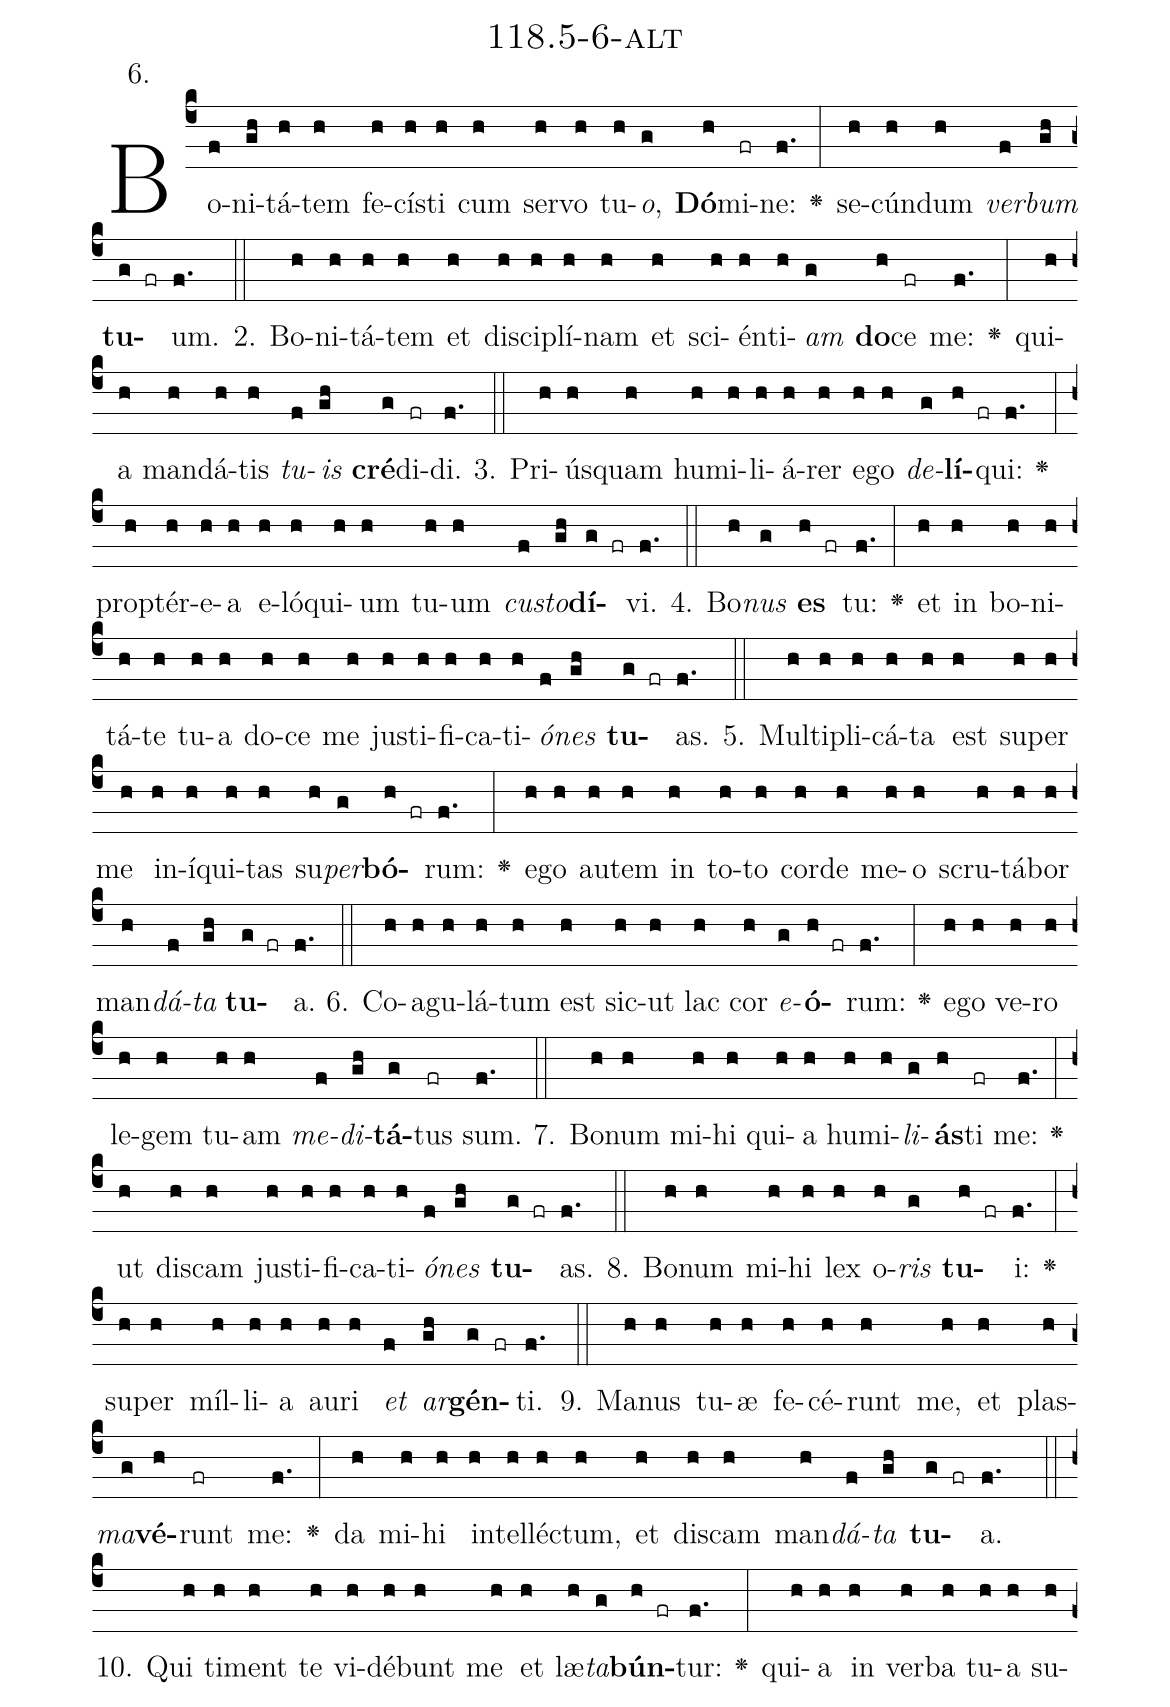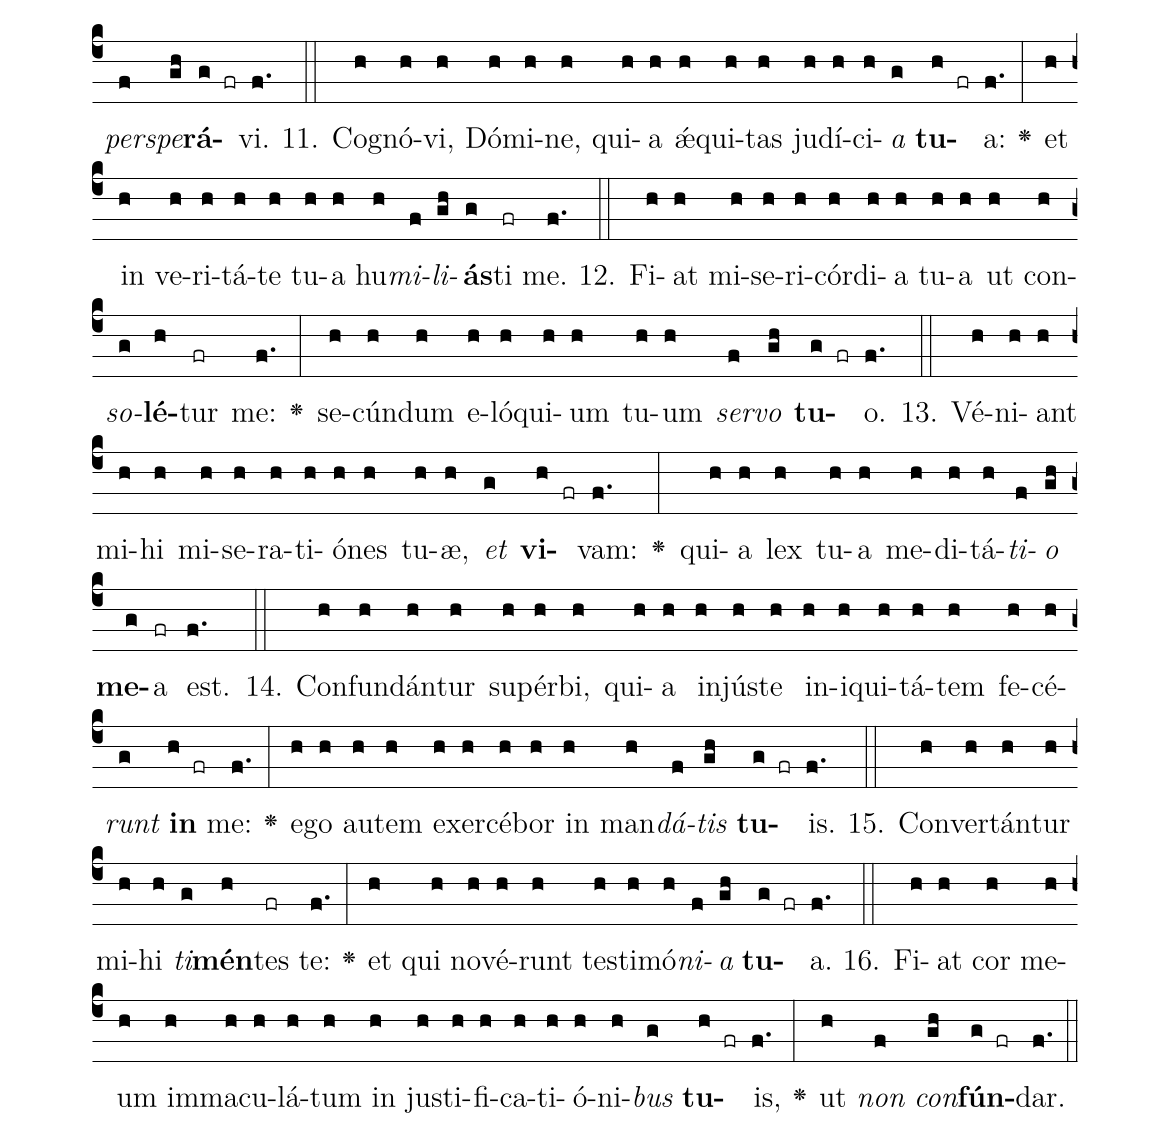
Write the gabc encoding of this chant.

name: 118.5-6-alt;
annotation: 6.;
%%
(c4)Bo(f)ni(gh)tá(h)tem(h) fe(h)cís(h)ti(h) cum(h) ser(h)vo(h) tu(h)<i>o</i>,(g) <b>Dó</b>(h)mi(fr)ne:(f.) <v>\greheightstar</v>(:) se(h)cún(h)dum(h) <i>ver</i>(f)<i>bum</i>(gh) <b>tu</b>(g fr)um.(f.) (::)
2. Bo(h)ni(h)tá(h)tem(h) et(h) di(h)sci(h)plí(h)nam(h) et(h) sci(h)én(h)ti(h)<i>am</i>(g) <b>do</b>(h)ce(fr) me:(f.) <v>\greheightstar</v>(:) qui(h)a(h) man(h)dá(h)tis(h) <i>tu</i>(f)<i>is</i>(gh) <b>cré</b>(g)di(fr)di.(f.) (::)
3. Pri(h)ús(h)quam(h) hu(h)mi(h)li(h)á(h)rer(h) e(h)go(h) <i>de</i>(g)<b>lí</b>(h fr)qui:(f.) <v>\greheightstar</v>(:) prop(h)tér(h)e(h)a(h) e(h)ló(h)qui(h)um(h) tu(h)um(h) <i>cus</i>(f)<i>to</i>(gh)<b>dí</b>(g fr)vi.(f.) (::)
4. Bo(h)<i>nus</i>(g) <b>es</b>(h fr) tu:(f.) <v>\greheightstar</v>(:) et(h) in(h) bo(h)ni(h)tá(h)te(h) tu(h)a(h) do(h)ce(h) me(h) jus(h)ti(h)fi(h)ca(h)ti(h)<i>ó</i>(f)<i>nes</i>(gh) <b>tu</b>(g fr)as.(f.) (::)
5. Mul(h)ti(h)pli(h)cá(h)ta(h) est(h) su(h)per(h) me(h) in(h)í(h)qui(h)tas(h) su(h)<i>per</i>(g)<b>bó</b>(h fr)rum:(f.) <v>\greheightstar</v>(:) e(h)go(h) au(h)tem(h) in(h) to(h)to(h) cor(h)de(h) me(h)o(h) scru(h)tá(h)bor(h) man(h)<i>dá</i>(f)<i>ta</i>(gh) <b>tu</b>(g fr)a.(f.) (::)
6. Co(h)a(h)gu(h)lá(h)tum(h) est(h) sic(h)ut(h) lac(h) cor(h) <i>e</i>(g)<b>ó</b>(h fr)rum:(f.) <v>\greheightstar</v>(:) e(h)go(h) ve(h)ro(h) le(h)gem(h) tu(h)am(h) <i>me</i>(f)<i>di</i>(gh)<b>tá</b>(g)tus(fr) sum.(f.) (::)
7. Bo(h)num(h) mi(h)hi(h) qui(h)a(h) hu(h)mi(h)<i>li</i>(g)<b>ás</b>(h)ti(fr) me:(f.) <v>\greheightstar</v>(:) ut(h) dis(h)cam(h) jus(h)ti(h)fi(h)ca(h)ti(h)<i>ó</i>(f)<i>nes</i>(gh) <b>tu</b>(g fr)as.(f.) (::)
8. Bo(h)num(h) mi(h)hi(h) lex(h) o(h)<i>ris</i>(g) <b>tu</b>(h fr)i:(f.) <v>\greheightstar</v>(:) su(h)per(h) míl(h)li(h)a(h) au(h)ri(h) <i>et</i>(f) <i>ar</i>(gh)<b>gén</b>(g fr)ti.(f.) (::)
9. Ma(h)nus(h) tu(h)æ(h) fe(h)cé(h)runt(h) me,(h) et(h) plas(h)<i>ma</i>(g)<b>vé</b>(h)runt(fr) me:(f.) <v>\greheightstar</v>(:) da(h) mi(h)hi(h) in(h)tel(h)léc(h)tum,(h) et(h) dis(h)cam(h) man(h)<i>dá</i>(f)<i>ta</i>(gh) <b>tu</b>(g fr)a.(f.) (::)
10. Qui(h) ti(h)ment(h) te(h) vi(h)dé(h)bunt(h) me(h) et(h) læ(h)<i>ta</i>(g)<b>bún</b>(h fr)tur:(f.) <v>\greheightstar</v>(:) qui(h)a(h) in(h) ver(h)ba(h) tu(h)a(h) su(h)<i>per</i>(f)<i>spe</i>(gh)<b>rá</b>(g fr)vi.(f.) (::)
11. Co(h)gnó(h)vi,(h) Dó(h)mi(h)ne,(h) qui(h)a(h) ǽ(h)qui(h)tas(h) ju(h)dí(h)ci(h)<i>a</i>(g) <b>tu</b>(h fr)a:(f.) <v>\greheightstar</v>(:) et(h) in(h) ve(h)ri(h)tá(h)te(h) tu(h)a(h) hu(h)<i>mi</i>(f)<i>li</i>(gh)<b>ás</b>(g)ti(fr) me.(f.) (::)
12. Fi(h)at(h) mi(h)se(h)ri(h)cór(h)di(h)a(h) tu(h)a(h) ut(h) con(h)<i>so</i>(g)<b>lé</b>(h)tur(fr) me:(f.) <v>\greheightstar</v>(:) se(h)cún(h)dum(h) e(h)ló(h)qui(h)um(h) tu(h)um(h) <i>ser</i>(f)<i>vo</i>(gh) <b>tu</b>(g fr)o.(f.) (::)
13. Vé(h)ni(h)ant(h) mi(h)hi(h) mi(h)se(h)ra(h)ti(h)ó(h)nes(h) tu(h)æ,(h) <i>et</i>(g) <b>vi</b>(h fr)vam:(f.) <v>\greheightstar</v>(:) qui(h)a(h) lex(h) tu(h)a(h) me(h)di(h)tá(h)<i>ti</i>(f)<i>o</i>(gh) <b>me</b>(g)a(fr) est.(f.) (::)
14. Con(h)fun(h)dán(h)tur(h) su(h)pér(h)bi,(h) qui(h)a(h) in(h)jús(h)te(h) in(h)i(h)qui(h)tá(h)tem(h) fe(h)cé(h)<i>runt</i>(g) <b>in</b>(h fr) me:(f.) <v>\greheightstar</v>(:) e(h)go(h) au(h)tem(h) ex(h)er(h)cé(h)bor(h) in(h) man(h)<i>dá</i>(f)<i>tis</i>(gh) <b>tu</b>(g fr)is.(f.) (::)
15. Con(h)ver(h)tán(h)tur(h) mi(h)hi(h) <i>ti</i>(g)<b>mén</b>(h)tes(fr) te:(f.) <v>\greheightstar</v>(:) et(h) qui(h) no(h)vé(h)runt(h) tes(h)ti(h)mó(h)<i>ni</i>(f)<i>a</i>(gh) <b>tu</b>(g fr)a.(f.) (::)
16. Fi(h)at(h) cor(h) me(h)um(h) im(h)ma(h)cu(h)lá(h)tum(h) in(h) jus(h)ti(h)fi(h)ca(h)ti(h)ó(h)ni(h)<i>bus</i>(g) <b>tu</b>(h fr)is,(f.) <v>\greheightstar</v>(:) ut(h) <i>non</i>(f) <i>con</i>(gh)<b>fún</b>(g fr)dar.(f.) (::)
